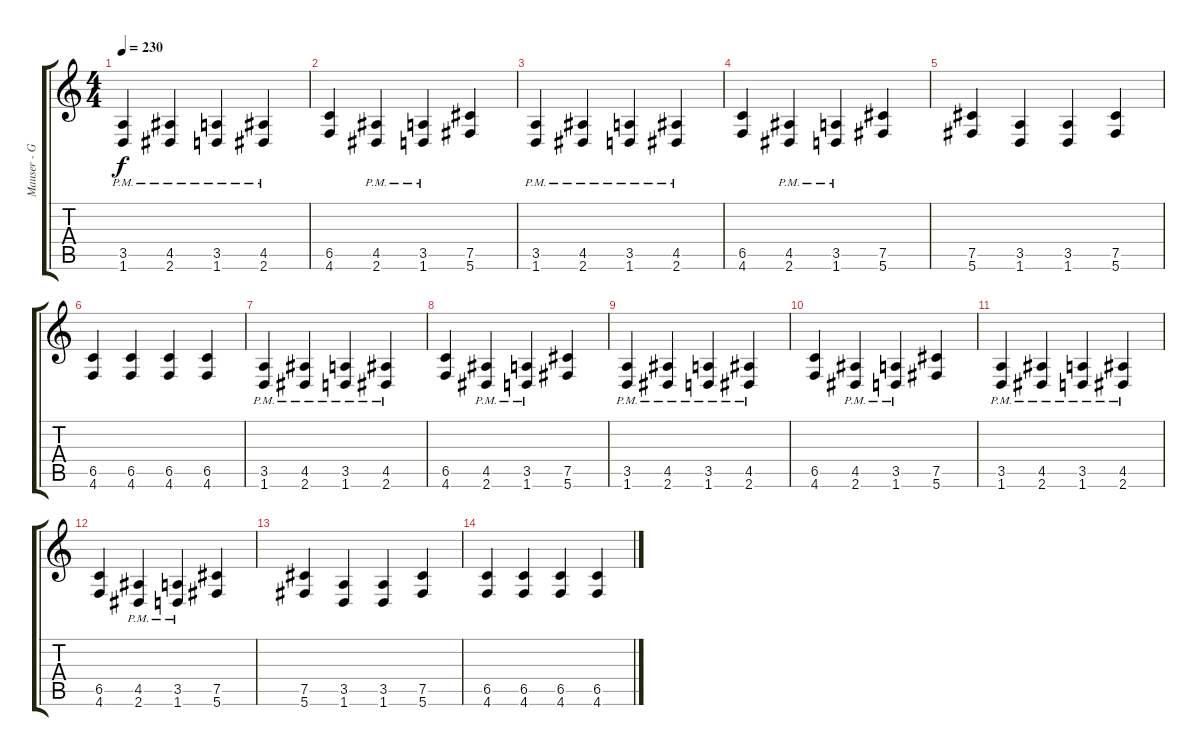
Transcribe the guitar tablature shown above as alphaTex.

\track ("Mauser - Guitar" "Mauser - G") {instrument distortionguitar}
\staff {score tabs}
\tuning (Db4 Ab3 E3 B2 Gb2 Db2) {hide}
\ts (4 4)
\tempo 230
\clef g2
\ks c
(3.5{pm} 1.6{pm}).4{dy f} (4.5{pm} 2.6{pm}).4 (3.5{pm} 1.6{pm}).4 (4.5{pm} 2.6{pm}).4 |
(6.5 4.6).4 (4.5{pm} 2.6{pm}).4 (3.5{pm} 1.6{pm}).4 (7.5 5.6).4 |
(3.5{pm} 1.6{pm}).4 (4.5{pm} 2.6{pm}).4 (3.5{pm} 1.6{pm}).4 (4.5{pm} 2.6{pm}).4 |
(6.5 4.6).4 (4.5{pm} 2.6{pm}).4 (3.5{pm} 1.6{pm}).4 (7.5 5.6).4 |
(7.5 5.6).4 (3.5 1.6).4 (3.5 1.6).4 (7.5 5.6).4 |
(6.5 4.6).4 (6.5 4.6).4 (6.5 4.6).4 (6.5 4.6).4 |
(3.5{pm} 1.6{pm}).4 (4.5{pm} 2.6{pm}).4 (3.5{pm} 1.6{pm}).4 (4.5{pm} 2.6{pm}).4 |
(6.5 4.6).4 (4.5{pm} 2.6{pm}).4 (3.5{pm} 1.6{pm}).4 (7.5 5.6).4 |
(3.5{pm} 1.6{pm}).4 (4.5{pm} 2.6{pm}).4 (3.5{pm} 1.6{pm}).4 (4.5{pm} 2.6{pm}).4 |
(6.5 4.6).4 (4.5{pm} 2.6{pm}).4 (3.5{pm} 1.6{pm}).4 (7.5 5.6).4 |
(3.5{pm} 1.6{pm}).4 (4.5{pm} 2.6{pm}).4 (3.5{pm} 1.6{pm}).4 (4.5{pm} 2.6{pm}).4 |
(6.5 4.6).4 (4.5{pm} 2.6{pm}).4 (3.5{pm} 1.6{pm}).4 (7.5 5.6).4 |
(7.5 5.6).4 (3.5 1.6).4 (3.5 1.6).4 (7.5 5.6).4 |
(6.5 4.6).4 (6.5 4.6).4 (6.5 4.6).4 (6.5 4.6).4
